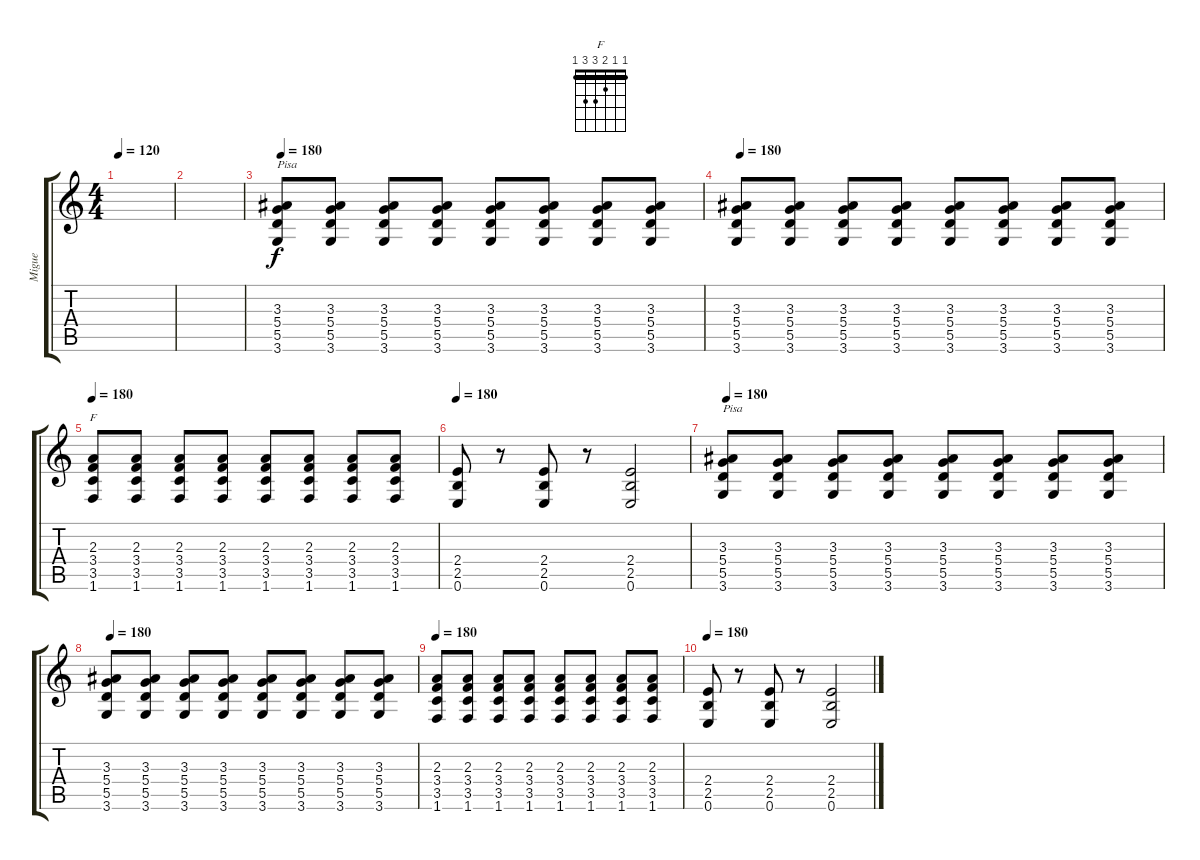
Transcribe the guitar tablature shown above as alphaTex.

\track ("Migue " "Migue ") {instrument acousticguitarnylon}
\staff {score tabs}
\tuning (E4 B3 G3 D3 A2 E2) {hide}
\chord ("F" 1 1 2 3 3 1) {barre 1}
\ts (4 4)
\tempo 120
\clef g2
\ks c
|
|
\tempo 180
(3.3 5.4 5.5 3.6).8{txt "Pisa" instrument distortionguitar} (3.3 5.4 5.5 3.6).8 (3.3 5.4 5.5 3.6).8 (3.3 5.4 5.5 3.6).8 (3.3 5.4 5.5 3.6).8 (3.3 5.4 5.5 3.6).8 (3.3 5.4 5.5 3.6).8 (3.3 5.4 5.5 3.6).8 |
\tempo 180
(3.3 5.4 5.5 3.6).8 (3.3 5.4 5.5 3.6).8 (3.3 5.4 5.5 3.6).8 (3.3 5.4 5.5 3.6).8 (3.3 5.4 5.5 3.6).8 (3.3 5.4 5.5 3.6).8 (3.3 5.4 5.5 3.6).8 (3.3 5.4 5.5 3.6).8 |
\tempo 180
(2.3 3.4 3.5 1.6).8{ch "F"} (2.3 3.4 3.5 1.6).8 (2.3 3.4 3.5 1.6).8 (2.3 3.4 3.5 1.6).8 (2.3 3.4 3.5 1.6).8 (2.3 3.4 3.5 1.6).8 (2.3 3.4 3.5 1.6).8 (2.3 3.4 3.5 1.6).8 |
\tempo 180
(2.4 2.5 0.6).8 r.8 (2.4 2.5 0.6).8 r.8 (2.4 2.5 0.6).2 |
\tempo 180
(3.3 5.4 5.5 3.6).8{txt "Pisa" instrument distortionguitar} (3.3 5.4 5.5 3.6).8 (3.3 5.4 5.5 3.6).8 (3.3 5.4 5.5 3.6).8 (3.3 5.4 5.5 3.6).8 (3.3 5.4 5.5 3.6).8 (3.3 5.4 5.5 3.6).8 (3.3 5.4 5.5 3.6).8 |
\tempo 180
(3.3 5.4 5.5 3.6).8 (3.3 5.4 5.5 3.6).8 (3.3 5.4 5.5 3.6).8 (3.3 5.4 5.5 3.6).8 (3.3 5.4 5.5 3.6).8 (3.3 5.4 5.5 3.6).8 (3.3 5.4 5.5 3.6).8 (3.3 5.4 5.5 3.6).8 |
\tempo 180
(2.3 3.4 3.5 1.6).8 (2.3 3.4 3.5 1.6).8 (2.3 3.4 3.5 1.6).8 (2.3 3.4 3.5 1.6).8 (2.3 3.4 3.5 1.6).8 (2.3 3.4 3.5 1.6).8 (2.3 3.4 3.5 1.6).8 (2.3 3.4 3.5 1.6).8 |
\tempo 180
(2.4 2.5 0.6).8 r.8 (2.4 2.5 0.6).8 r.8 (2.4 2.5 0.6).2
